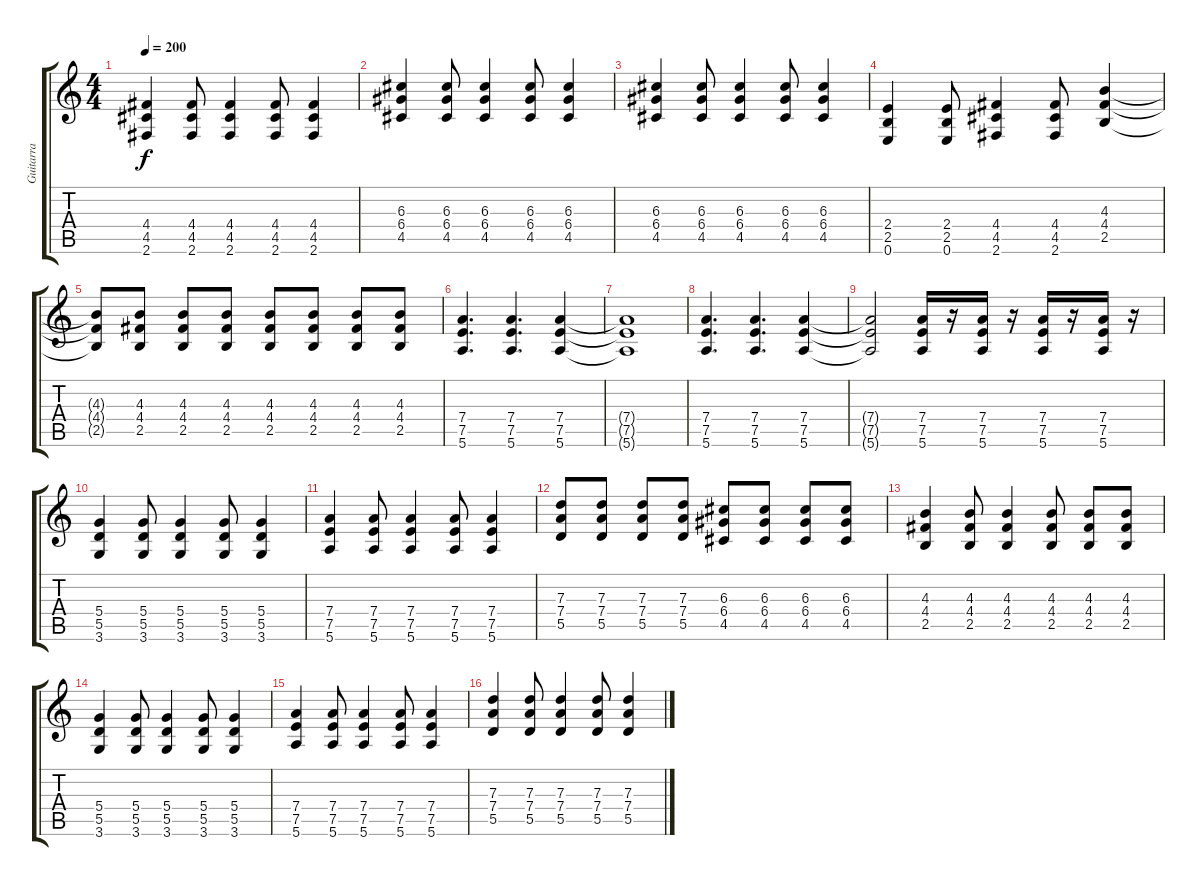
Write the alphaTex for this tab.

\track ("Guitarra" "Guitarra") {instrument distortionguitar}
\staff {score tabs}
\tuning (E4 B3 G3 D3 A2 E2) {hide}
\ts (4 4)
\tempo 200
\clef g2
\ks c
(4.4 4.5 2.6).4{dy f} (4.4 4.5 2.6).8 (4.4 4.5 2.6).4 (4.4 4.5 2.6).8 (4.4 4.5 2.6).4 |
(6.3 6.4 4.5).4 (6.3 6.4 4.5).8 (6.3 6.4 4.5).4 (6.3 6.4 4.5).8 (6.3 6.4 4.5).4 |
(6.3 6.4 4.5).4 (6.3 6.4 4.5).8 (6.3 6.4 4.5).4 (6.3 6.4 4.5).8 (6.3 6.4 4.5).4 |
(2.4 2.5 0.6).4 (2.4 2.5 0.6).8 (4.4 4.5 2.6).4 (4.4 4.5 2.6).8 (4.3 4.4 2.5).4 |
(4.3{t} 4.4{t} 2.5{t}).8 (4.3 4.4 2.5).8 (4.3 4.4 2.5).8 (4.3 4.4 2.5).8 (4.3 4.4 2.5).8 (4.3 4.4 2.5).8 (4.3 4.4 2.5).8 (4.3 4.4 2.5).8 |
(7.4 7.5 5.6).4{d} (7.4 7.5 5.6).4{d} (7.4 7.5 5.6).4 |
(7.4{t} 7.5{t} 5.6{t}).1 |
(7.4 7.5 5.6).4{d} (7.4 7.5 5.6).4{d} (7.4 7.5 5.6).4 |
(7.4{t} 7.5{t} 5.6{t}).2 (7.4 7.5 5.6).16 r.16 (7.4 7.5 5.6).16 r.16 (7.4 7.5 5.6).16 r.16 (7.4 7.5 5.6).16 r.16 |
(5.4 5.5 3.6).4 (5.4 5.5 3.6).8 (5.4 5.5 3.6).4 (5.4 5.5 3.6).8 (5.4 5.5 3.6).4 |
(7.4 7.5 5.6).4 (7.4 7.5 5.6).8 (7.4 7.5 5.6).4 (7.4 7.5 5.6).8 (7.4 7.5 5.6).4 |
(7.3 7.4 5.5).8 (7.3 7.4 5.5).8 (7.3 7.4 5.5).8 (7.3 7.4 5.5).8 (6.3 6.4 4.5).8 (6.3 6.4 4.5).8 (6.3 6.4 4.5).8 (6.3 6.4 4.5).8 |
(4.3 4.4 2.5).4 (4.3 4.4 2.5).8 (4.3 4.4 2.5).4 (4.3 4.4 2.5).8 (4.3 4.4 2.5).8 (4.3 4.4 2.5).8 |
(5.4 5.5 3.6).4 (5.4 5.5 3.6).8 (5.4 5.5 3.6).4 (5.4 5.5 3.6).8 (5.4 5.5 3.6).4 |
(7.4 7.5 5.6).4 (7.4 7.5 5.6).8 (7.4 7.5 5.6).4 (7.4 7.5 5.6).8 (7.4 7.5 5.6).4 |
(7.3 7.4 5.5).4 (7.3 7.4 5.5).8 (7.3 7.4 5.5).4 (7.3 7.4 5.5).8 (7.3 7.4 5.5).4
